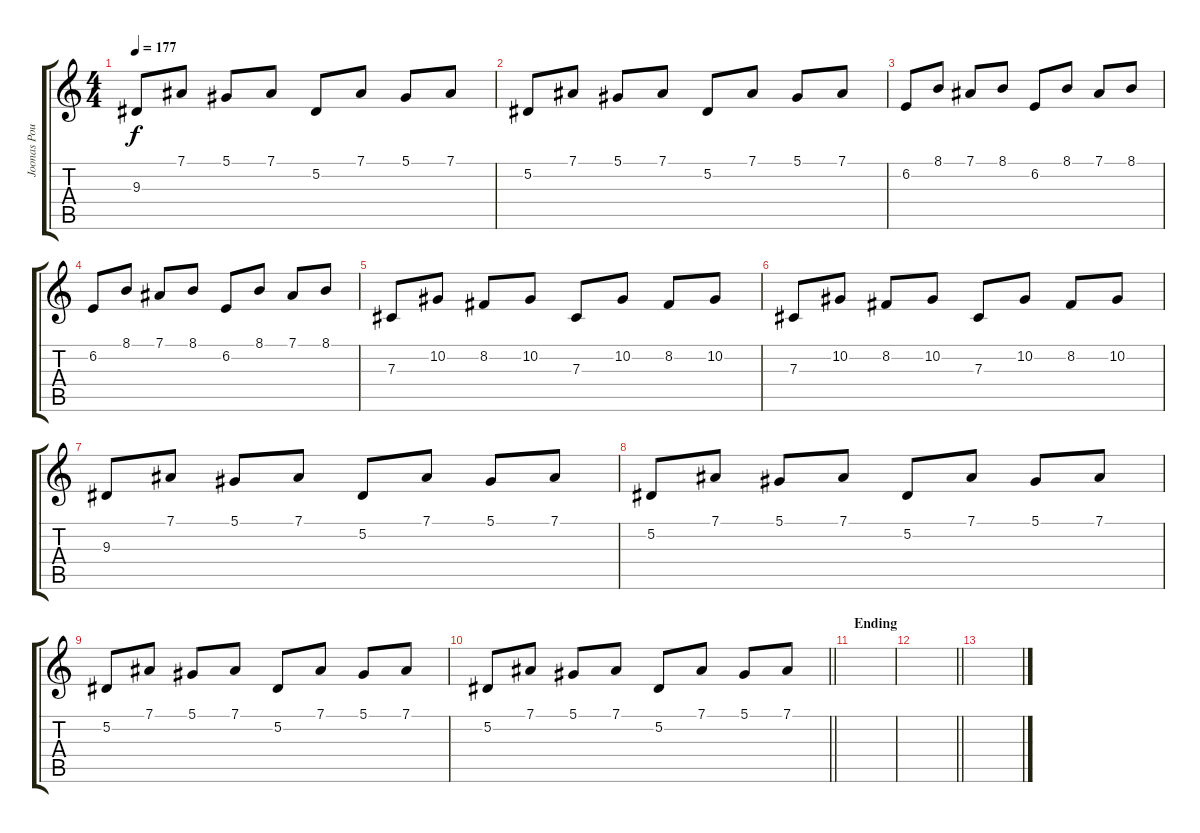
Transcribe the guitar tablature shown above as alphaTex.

\track ("Joonas Poulakka 2" "Joonas Pou") {instrument harpsichord}
\staff {score tabs}
\tuning (Eb4 Bb3 Gb3 Db3 Ab2 Eb2) {hide}
\ts (4 4)
\tempo 177
\clef g2
\ks c
9.3.8{dy f} 7.1.8 5.1.8 7.1.8 5.2.8 7.1.8 5.1.8 7.1.8 |
5.2.8 7.1.8 5.1.8 7.1.8 5.2.8 7.1.8 5.1.8 7.1.8 |
6.2.8 8.1.8 7.1.8 8.1.8 6.2.8 8.1.8 7.1.8 8.1.8 |
6.2.8 8.1.8 7.1.8 8.1.8 6.2.8 8.1.8 7.1.8 8.1.8 |
7.3.8 10.2.8 8.2.8 10.2.8 7.3.8 10.2.8 8.2.8 10.2.8 |
7.3.8 10.2.8 8.2.8 10.2.8 7.3.8 10.2.8 8.2.8 10.2.8 |
9.3.8 7.1.8 5.1.8 7.1.8 5.2.8 7.1.8 5.1.8 7.1.8 |
5.2.8 7.1.8 5.1.8 7.1.8 5.2.8 7.1.8 5.1.8 7.1.8 |
5.2.8 7.1.8 5.1.8 7.1.8 5.2.8 7.1.8 5.1.8 7.1.8 |
\barLineRight lightlight
5.2.8 7.1.8 5.1.8 7.1.8 5.2.8 7.1.8 5.1.8 7.1.8 |
\section ("" "Ending")
|
\barLineRight lightlight
|
\section ("" "")
